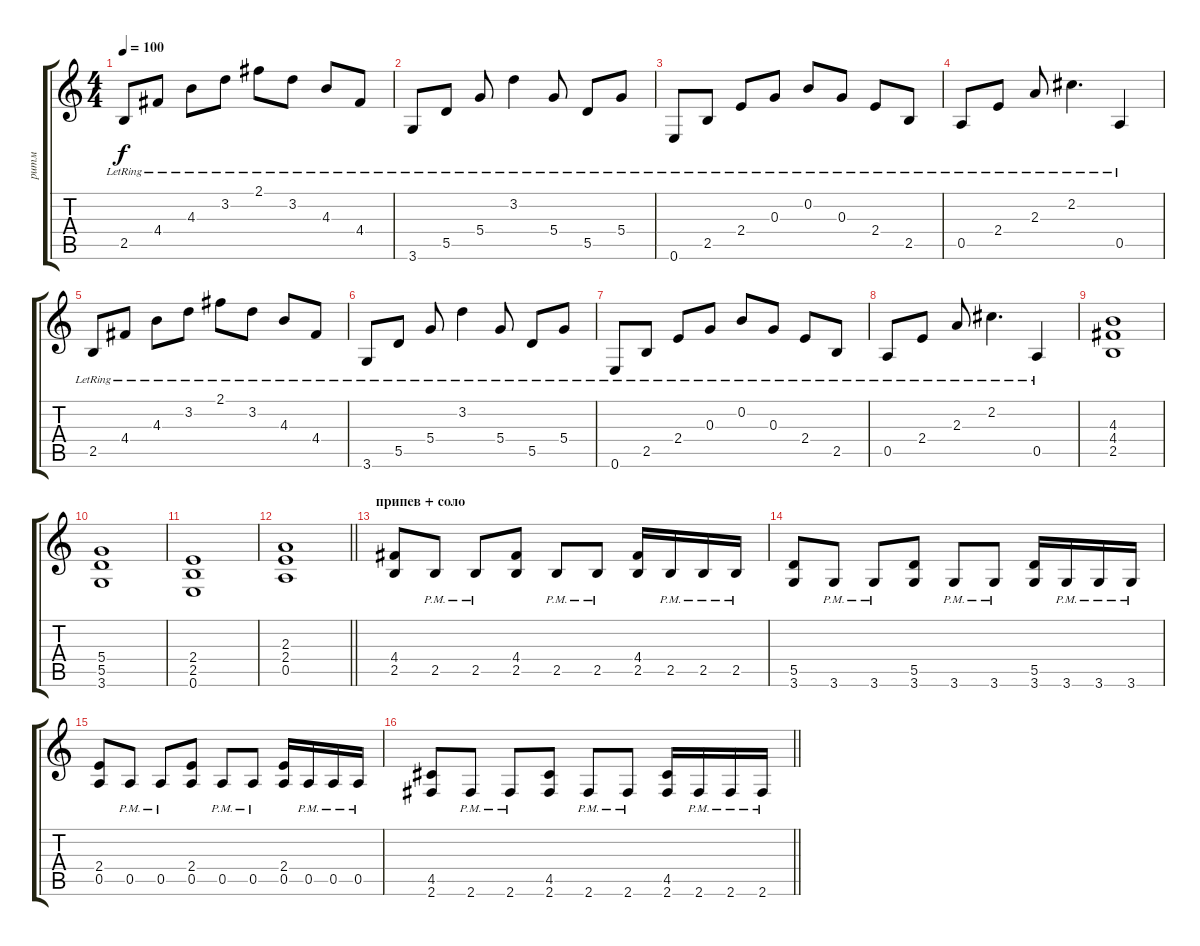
\track ("ритм" "ритм") {instrument distortionguitar}
\staff {score tabs}
\tuning (E4 B3 G3 D3 A2 E2) {hide}
\ts (4 4)
\tempo 100
\clef g2
\ks c
2.5{lr}.8{dy f} 4.4{lr}.8 4.3{lr}.8 3.2{lr}.8 2.1{lr}.8 3.2{lr}.8 4.3{lr}.8 4.4{lr}.8 |
3.6{lr}.8 5.5{lr}.8 5.4{lr}.8 3.2{lr}.4 5.4{lr}.8 5.5{lr}.8 5.4{lr}.8 |
0.6{lr}.8 2.5{lr}.8 2.4{lr}.8 0.3{lr}.8 0.2{lr}.8 0.3{lr}.8 2.4{lr}.8 2.5{lr}.8 |
0.5{lr}.8 2.4{lr}.8 2.3{lr}.8 2.2{lr}.4{d} 0.5{lr}.4 |
2.5{lr}.8 4.4{lr}.8 4.3{lr}.8 3.2{lr}.8 2.1{lr}.8 3.2{lr}.8 4.3{lr}.8 4.4{lr}.8 |
3.6{lr}.8 5.5{lr}.8 5.4{lr}.8 3.2{lr}.4 5.4{lr}.8 5.5{lr}.8 5.4{lr}.8 |
0.6{lr}.8 2.5{lr}.8 2.4{lr}.8 0.3{lr}.8 0.2{lr}.8 0.3{lr}.8 2.4{lr}.8 2.5{lr}.8 |
0.5{lr}.8 2.4{lr}.8 2.3{lr}.8 2.2{lr}.4{d} 0.5{lr}.4 |
(4.3 4.4 2.5).1 |
(5.4 5.5 3.6).1 |
(2.4 2.5 0.6).1 |
\barLineRight lightlight
(2.3 2.4 0.5).1 |
\section ("" "припев + соло")
(4.4 2.5).8 2.5{pm}.8 2.5{pm}.8 (4.4 2.5).8 2.5{pm}.8 2.5{pm}.8 (4.4 2.5).16 2.5{pm}.16 2.5{pm}.16 2.5{pm}.16 |
(5.5 3.6).8 3.6{pm}.8 3.6{pm}.8 (5.5 3.6).8 3.6{pm}.8 3.6{pm}.8 (5.5 3.6).16 3.6{pm}.16 3.6{pm}.16 3.6{pm}.16 |
(2.4 0.5).8 0.5{pm}.8 0.5{pm}.8 (2.4 0.5).8 0.5{pm}.8 0.5{pm}.8 (2.4 0.5).16 0.5{pm}.16 0.5{pm}.16 0.5{pm}.16 |
\barLineRight lightlight
(4.5 2.6).8 2.6{pm}.8 2.6{pm}.8 (4.5 2.6).8 2.6{pm}.8 2.6{pm}.8 (4.5 2.6).16 2.6{pm}.16 2.6{pm}.16 2.6{pm}.16
